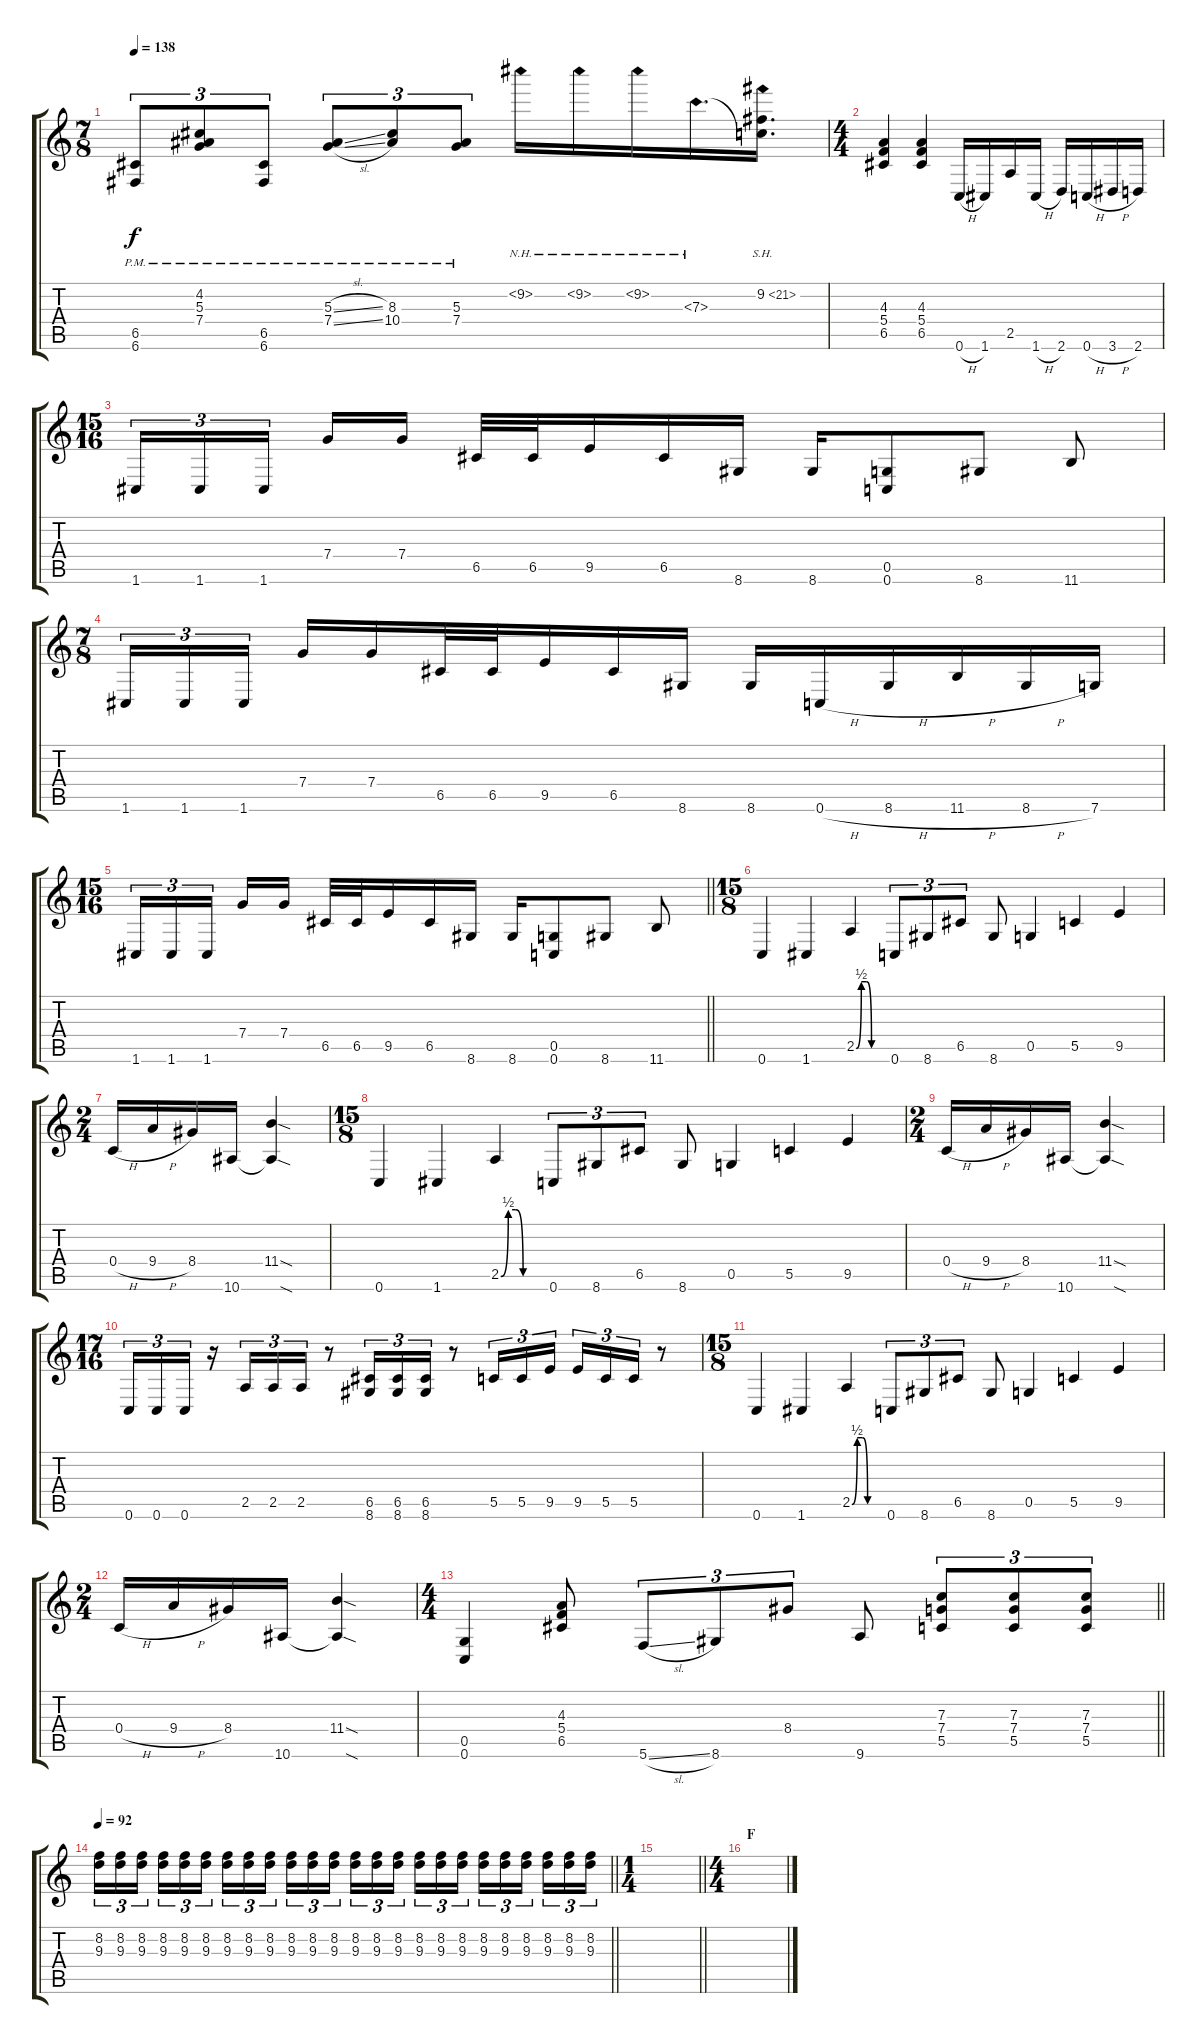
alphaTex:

\track "" {instrument overdrivenguitar}
\staff {score tabs}
\tuning (D4 A3 F3 C3 G2 C2) {hide}
\ts (7 8)
\tempo 138
\clef g2
\ks c
(6.5{pm} 6.6{pm}).8{tu (3 2) dy f} (4.2{pm} 5.3{pm} 7.4{pm}).8{tu (3 2)} (6.5{pm} 6.6{pm}).8{tu (3 2)} (5.3{sl pm} 7.4{sl pm}).8{tu (3 2)} (8.3{pm} 10.4{pm}).8{tu (3 2)} (5.3{pm} 7.4{pm}).8{tu (3 2)} 9.2{nh}.16 9.2{nh}.16 9.2{nh}.16 7.3{nh}.16{d} (9.2{sh 12} 7.3{t}).16{d} |
\ts (4 4)
(4.3 5.4 6.5).4 (4.3 5.4 6.5).4 0.6{h}.16 1.6.16 2.5.16 1.6{h}.16 2.6.16 0.6{h}.16 3.6{h}.16 2.6.16 |
\ts (15 16)
1.6.16{tu (3 2)} 1.6.16{tu (3 2)} 1.6.16{tu (3 2) beam splitsecondary} 7.4.16 7.4.16 6.5.32 6.5.32 9.5.16 6.5.16 8.6.16 8.6.16 (0.5 0.6).8 8.6.8 11.6.8 |
\ts (7 8)
1.6.16{tu (3 2)} 1.6.16{tu (3 2)} 1.6.16{tu (3 2)} 7.4.16 7.4.16 6.5.32 6.5.32 9.5.16 6.5.16 8.6.16 8.6.16 0.6{h}.16 8.6{h}.16 11.6{h}.16 8.6{h}.16 7.6.16 |
\ts (15 16)
\barLineRight lightlight
1.6.16{tu (3 2)} 1.6.16{tu (3 2)} 1.6.16{tu (3 2) beam splitsecondary} 7.4.16 7.4.16 6.5.32 6.5.32 9.5.16 6.5.16 8.6.16 8.6.16 (0.5 0.6).8 8.6.8 11.6.8 |
\ts (15 8)
0.6.4 1.6.4 2.5{be (custom 0 0 10 2 20 2 30 0 60 0)}.4 0.6.8{tu (3 2)} 8.6.8{tu (3 2)} 6.5.8{tu (3 2)} 8.6.8 0.5.4 5.5.4 9.5.4 |
\ts (2 4)
0.4{h}.16 9.4{h}.16 8.4.16 10.6.16 (11.4{sod} 10.6{sod t}).4 |
\ts (15 8)
0.6.4 1.6.4 2.5{be (custom 0 0 10 2 20 2 30 0 60 0)}.4 0.6.8{tu (3 2)} 8.6.8{tu (3 2)} 6.5.8{tu (3 2)} 8.6.8 0.5.4 5.5.4 9.5.4 |
\ts (2 4)
0.4{h}.16 9.4{h}.16 8.4.16 10.6.16 (11.4{sod} 10.6{sod t}).4 |
\ts (17 16)
0.6.16{tu (3 2)} 0.6.16{tu (3 2)} 0.6.16{tu (3 2)} r.16 2.5.16{tu (3 2)} 2.5.16{tu (3 2)} 2.5.16{tu (3 2)} r.8 (6.5 8.6).16{tu (3 2)} (6.5 8.6).16{tu (3 2)} (6.5 8.6).16{tu (3 2)} r.8 5.5.16{tu (3 2)} 5.5.16{tu (3 2)} 9.5.16{tu (3 2)} 9.5.16{tu (3 2)} 5.5.16{tu (3 2)} 5.5.16{tu (3 2)} r.8 |
\ts (15 8)
0.6.4 1.6.4 2.5{be (custom 0 0 10 2 20 2 30 0 60 0)}.4 0.6.8{tu (3 2)} 8.6.8{tu (3 2)} 6.5.8{tu (3 2)} 8.6.8 0.5.4 5.5.4 9.5.4 |
\ts (2 4)
0.4{h}.16 9.4{h}.16 8.4.16 10.6.16 (11.4{sod} 10.6{sod t}).4 |
\ts (4 4)
\barLineRight lightlight
(0.5 0.6).4 (4.3 5.4 6.5).8 5.6{sl}.8{tu (3 2)} 8.6.8{tu (3 2)} 8.4.8{tu (3 2)} 9.6.8 (7.3 7.4 5.5).8{tu (3 2)} (7.3 7.4 5.5).8{tu (3 2)} (7.3 7.4 5.5).8{tu (3 2)} |
\tempo 92
\barLineRight lightlight
(8.2 9.3).16{tu (3 2)} (8.2 9.3).16{tu (3 2)} (8.2 9.3).16{tu (3 2) beam splitsecondary} (8.2 9.3).16{tu (3 2)} (8.2 9.3).16{tu (3 2)} (8.2 9.3).16{tu (3 2)} (8.2 9.3).16{tu (3 2)} (8.2 9.3).16{tu (3 2)} (8.2 9.3).16{tu (3 2) beam splitsecondary} (8.2 9.3).16{tu (3 2)} (8.2 9.3).16{tu (3 2)} (8.2 9.3).16{tu (3 2)} (8.2 9.3).16{tu (3 2)} (8.2 9.3).16{tu (3 2)} (8.2 9.3).16{tu (3 2) beam splitsecondary} (8.2 9.3).16{tu (3 2)} (8.2 9.3).16{tu (3 2)} (8.2 9.3).16{tu (3 2)} (8.2 9.3).16{tu (3 2)} (8.2 9.3).16{tu (3 2)} (8.2 9.3).16{tu (3 2) beam splitsecondary} (8.2 9.3).16{tu (3 2)} (8.2 9.3).16{tu (3 2)} (8.2 9.3).16{tu (3 2)} |
\ts (1 4)
\barLineRight lightlight
|
\ts (4 4)
\section ("" "F")
